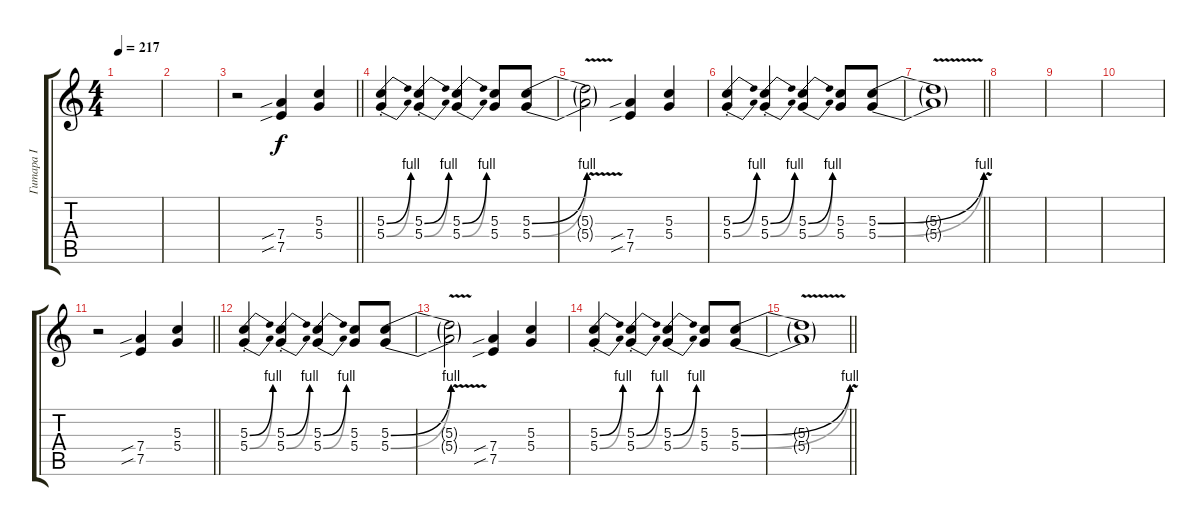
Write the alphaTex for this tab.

\track ("Гитара I" "Гитара I") {instrument distortionguitar}
\staff {score tabs}
\tuning (E4 B3 G3 D3 A2 E2) {hide}
\ts (4 4)
\tempo 217
\clef g2
\ks c
|
|
\barLineRight lightlight
r.2 (7.4{sib} 7.5{sib}).4 (5.3 5.4).4 |
(5.3{be (bend 0 0 60 4) st} 5.4{be (bend 0 0 60 4) st}).4 (5.3{be (bend 0 0 60 4) st} 5.4{be (bend 0 0 60 4) st}).4 (5.3{be (bend 0 0 60 4)} 5.4{be (bend 0 0 60 4)}).4 (5.3 5.4).8 (5.3{be (bend 0 0 60 4)} 5.4{be (bend 0 0 60 4)}).8 |
(5.3{v t} 5.4{v t}).2 (7.4{sib} 7.5{sib}).4 (5.3 5.4).4 |
(5.3{be (bend 0 0 60 4) st} 5.4{be (bend 0 0 60 4) st}).4 (5.3{be (bend 0 0 60 4) st} 5.4{be (bend 0 0 60 4) st}).4 (5.3{be (bend 0 0 60 4)} 5.4{be (bend 0 0 60 4)}).4 (5.3 5.4).8 (5.3{be (bend 0 0 60 4)} 5.4{be (bend 0 0 60 4)}).8 |
\barLineRight lightlight
(5.3{v t} 5.4{v t}).1 |
|
|
|
\barLineRight lightlight
r.2 (7.4{sib} 7.5{sib}).4 (5.3 5.4).4 |
(5.3{be (bend 0 0 60 4) st} 5.4{be (bend 0 0 60 4) st}).4 (5.3{be (bend 0 0 60 4) st} 5.4{be (bend 0 0 60 4) st}).4 (5.3{be (bend 0 0 60 4)} 5.4{be (bend 0 0 60 4)}).4 (5.3 5.4).8 (5.3{be (bend 0 0 60 4)} 5.4{be (bend 0 0 60 4)}).8 |
(5.3{v t} 5.4{v t}).2 (7.4{sib} 7.5{sib}).4 (5.3 5.4).4 |
(5.3{be (bend 0 0 60 4) st} 5.4{be (bend 0 0 60 4) st}).4 (5.3{be (bend 0 0 60 4) st} 5.4{be (bend 0 0 60 4) st}).4 (5.3{be (bend 0 0 60 4)} 5.4{be (bend 0 0 60 4)}).4 (5.3 5.4).8 (5.3{be (bend 0 0 60 4)} 5.4{be (bend 0 0 60 4)}).8 |
\barLineRight lightlight
(5.3{v t} 5.4{v t}).1
